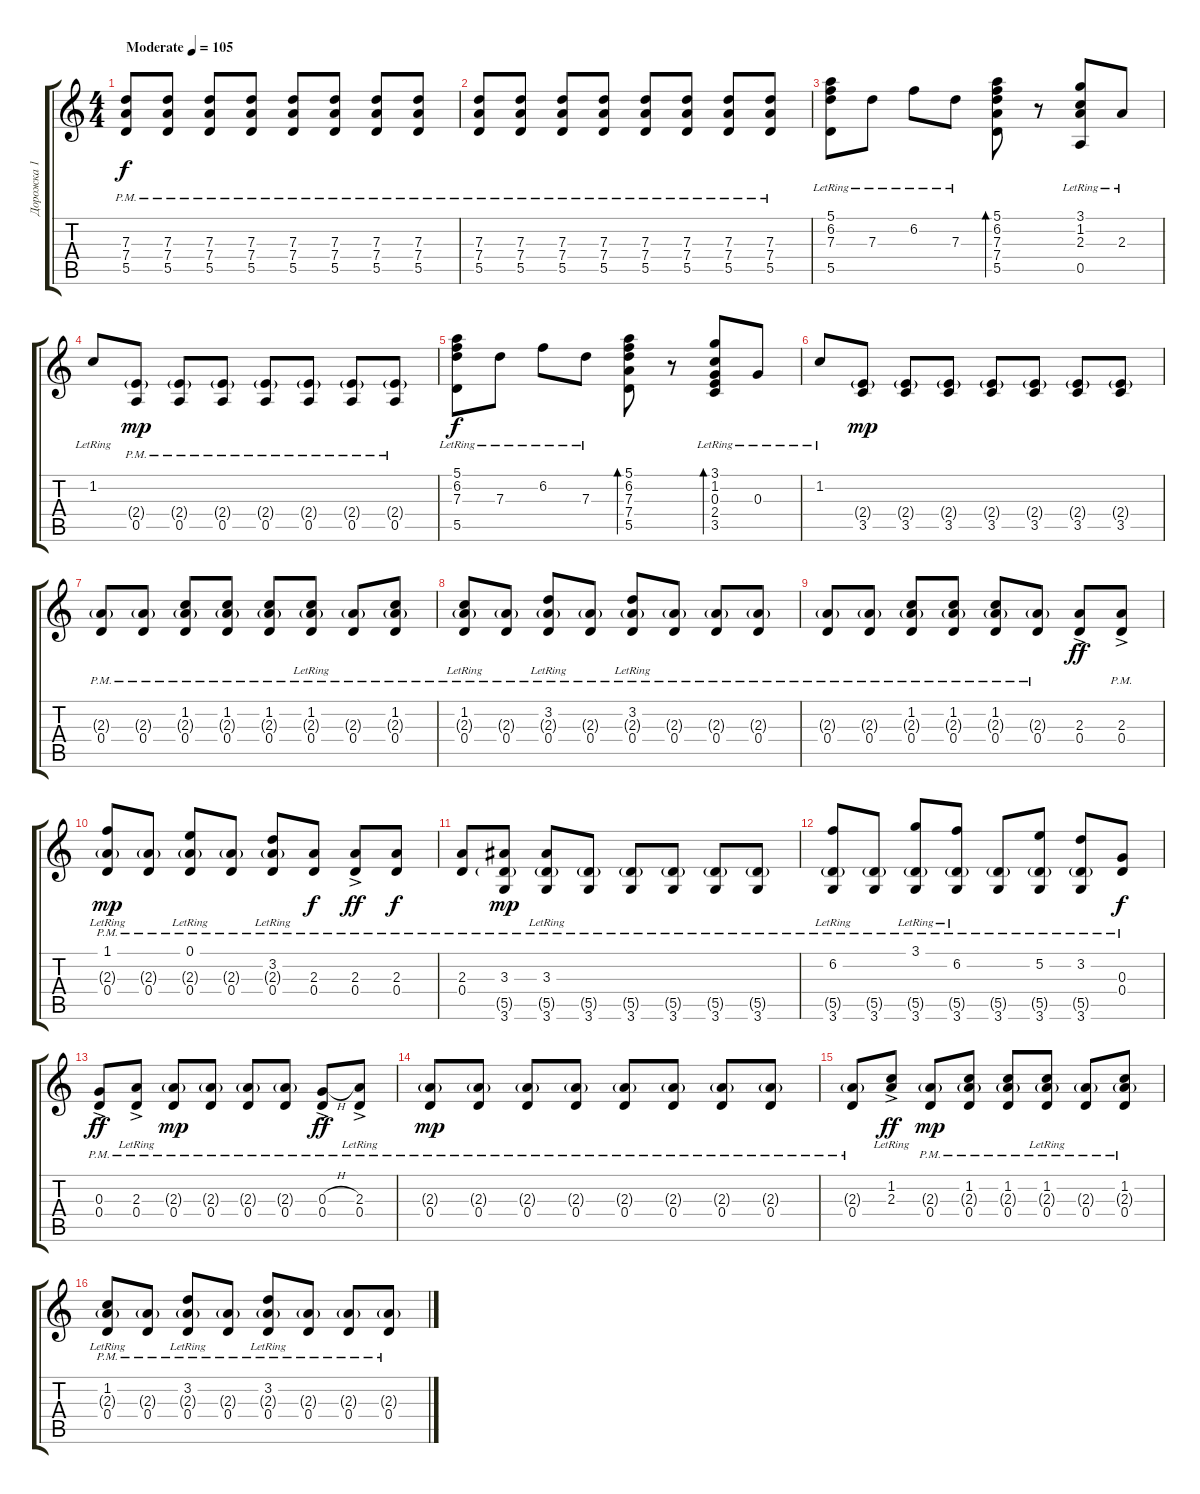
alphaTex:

\track ("Дорожка 1" "Дорожка 1") {instrument acousticguitarsteel}
\staff {score tabs}
\tuning (E4 B3 G3 D3 A2 E2) {hide}
\ts (4 4)
\tempo (105 "Moderate")
\clef g2
\ks c
(7.3{pm} 7.4{pm} 5.5{pm}).8{dy f instrument acousticguitarsteel} (7.3{pm} 7.4{pm} 5.5{pm}).8 (7.3{pm} 7.4{pm} 5.5{pm}).8 (7.3{pm} 7.4{pm} 5.5{pm}).8 (7.3{pm} 7.4{pm} 5.5{pm}).8 (7.3{pm} 7.4{pm} 5.5{pm}).8 (7.3{pm} 7.4{pm} 5.5{pm}).8 (7.3{pm} 7.4{pm} 5.5{pm}).8 |
(7.3{pm} 7.4{pm} 5.5{pm}).8 (7.3{pm} 7.4{pm} 5.5{pm}).8 (7.3{pm} 7.4{pm} 5.5{pm}).8 (7.3{pm} 7.4{pm} 5.5{pm}).8 (7.3{pm} 7.4{pm} 5.5{pm}).8 (7.3{pm} 7.4{pm} 5.5{pm}).8 (7.3{pm} 7.4{pm} 5.5{pm}).8 (7.3{pm} 7.4{pm} 5.5{pm}).8 |
(5.1{lr} 6.2{lr} 7.3{lr} 5.5{lr}).8 7.3{lr}.8 6.2{lr}.8 7.3{lr}.8 (5.1 6.2 7.3 7.4 5.5).8{bd 30} r.8 (3.1{lr} 1.2{lr} 2.3{lr} 0.5{lr}).8 2.3{lr}.8 |
1.2{lr}.8 (2.4{g} 0.5{pm}).8{dy mp} (2.4{g} 0.5{pm}).8 (2.4{g} 0.5{pm}).8 (2.4{g} 0.5{pm}).8 (2.4{g} 0.5{pm}).8 (2.4{g} 0.5{pm}).8 (2.4{g} 0.5{pm}).8 |
(5.1{lr} 6.2{lr} 7.3{lr} 5.5{lr}).8{dy f} 7.3{lr}.8 6.2{lr}.8 7.3{lr}.8 (5.1 6.2 7.3 7.4 5.5).8{bd 30} r.8 (3.1{lr} 1.2{lr} 0.3{lr} 2.4{lr} 3.5{lr}).8{bd 60} 0.3{lr}.8 |
1.2{lr}.8 (2.4{g} 3.5).8{dy mp} (2.4{g} 3.5).8 (2.4{g} 3.5).8 (2.4{g} 3.5).8 (2.4{g} 3.5).8 (2.4{g} 3.5).8 (2.4{g} 3.5).8 |
(2.3{g} 0.4{pm}).8 (2.3{g} 0.4{pm}).8 (1.2{pm} 2.3{g} 0.4{pm}).8 (1.2{pm} 2.3{g} 0.4{pm}).8 (1.2{pm} 2.3{g} 0.4{pm}).8 (1.2{pm lr} 2.3{g} 0.4{pm}).8 (2.3{g} 0.4{pm}).8 (1.2{pm} 2.3{g} 0.4{pm}).8 |
(1.2{pm lr} 2.3{g} 0.4{pm}).8 (2.3{g} 0.4{pm}).8 (3.2{pm lr} 2.3{g} 0.4{pm}).8 (2.3{g} 0.4{pm}).8 (3.2{pm lr} 2.3{g} 0.4{pm}).8 (2.3{g} 0.4{pm}).8 (2.3{g} 0.4{pm}).8 (2.3{g} 0.4{pm}).8 |
(2.3{g} 0.4{pm}).8 (2.3{g} 0.4{pm}).8 (1.2{pm} 2.3{g} 0.4{pm}).8 (1.2{pm} 2.3{g} 0.4{pm}).8 (1.2 2.3{g} 0.4{pm}).8 (2.3{g} 0.4{pm}).8 (2.3{ac} 0.4).8{dy ff} (2.3{ac} 0.4{pm}).8 |
(1.1{lr} 2.3{g} 0.4{pm}).8{dy mp} (2.3{g} 0.4{pm}).8 (0.1{lr} 2.3{g} 0.4{pm}).8 (2.3{g} 0.4{pm}).8 (3.2{lr} 2.3{g} 0.4{pm}).8 (2.3{pm} 0.4{pm}).8{dy f} (2.3{ac pm} 0.4{pm}).8{dy ff} (2.3{pm} 0.4{pm}).8{dy f} |
(2.3{pm} 0.4{pm}).8 (3.3{pm} 5.5{g} 3.6{pm}).8{dy mp} (3.3{lr} 5.5{g} 3.6{pm}).8 (5.5{g} 3.6{pm}).8 (5.5{g} 3.6{pm}).8 (5.5{g} 3.6{pm}).8 (5.5{g} 3.6{pm}).8 (5.5{g} 3.6{pm}).8 |
(6.2{lr} 5.5{g} 3.6{pm}).8 (5.5{g} 3.6{pm}).8 (3.1{lr} 5.5{g} 3.6{pm}).8 (6.2{lr} 5.5{g} 3.6{pm}).8 (5.5{g} 3.6{pm}).8 (5.2 5.5{g} 3.6{pm}).8 (3.2 5.5{g} 3.6{pm}).8 (0.3{pm} 0.4{pm}).8{dy f} |
(0.3{ac pm} 0.4{pm}).8{dy ff} (2.3{ac pm lr} 0.4{pm}).8 (2.3{g} 0.4{pm}).8{dy mp} (2.3{g} 0.4{pm}).8 (2.3{g} 0.4{pm}).8 (2.3{g} 0.4{pm}).8 (0.3{h ac pm} 0.4{pm}).8{dy ff} (2.3{ac pm lr} 0.4{pm}).8 |
(2.3{g} 0.4{pm}).8{dy mp} (2.3{g} 0.4{pm}).8 (2.3{g} 0.4{pm}).8 (2.3{g} 0.4{pm}).8 (2.3{g} 0.4{pm}).8 (2.3{g} 0.4{pm}).8 (2.3{g} 0.4{pm}).8 (2.3{g} 0.4{pm}).8 |
(2.3{g} 0.4{pm}).8 (1.2{ac lr} 2.3).8{dy ff} (2.3{g} 0.4{pm}).8{dy mp} (1.2{pm} 2.3{g} 0.4{pm}).8 (1.2{pm} 2.3{g} 0.4{pm}).8 (1.2{pm lr} 2.3{g} 0.4{pm}).8 (2.3{g} 0.4{pm}).8 (1.2{pm} 2.3{g} 0.4{pm}).8 |
(1.2{pm lr} 2.3{g} 0.4{pm}).8 (2.3{g} 0.4{pm}).8 (3.2{pm lr} 2.3{g} 0.4{pm}).8 (2.3{g} 0.4{pm}).8 (3.2{pm lr} 2.3{g} 0.4{pm}).8 (2.3{g} 0.4{pm}).8 (2.3{g} 0.4{pm}).8 (2.3{g} 0.4{pm}).8
